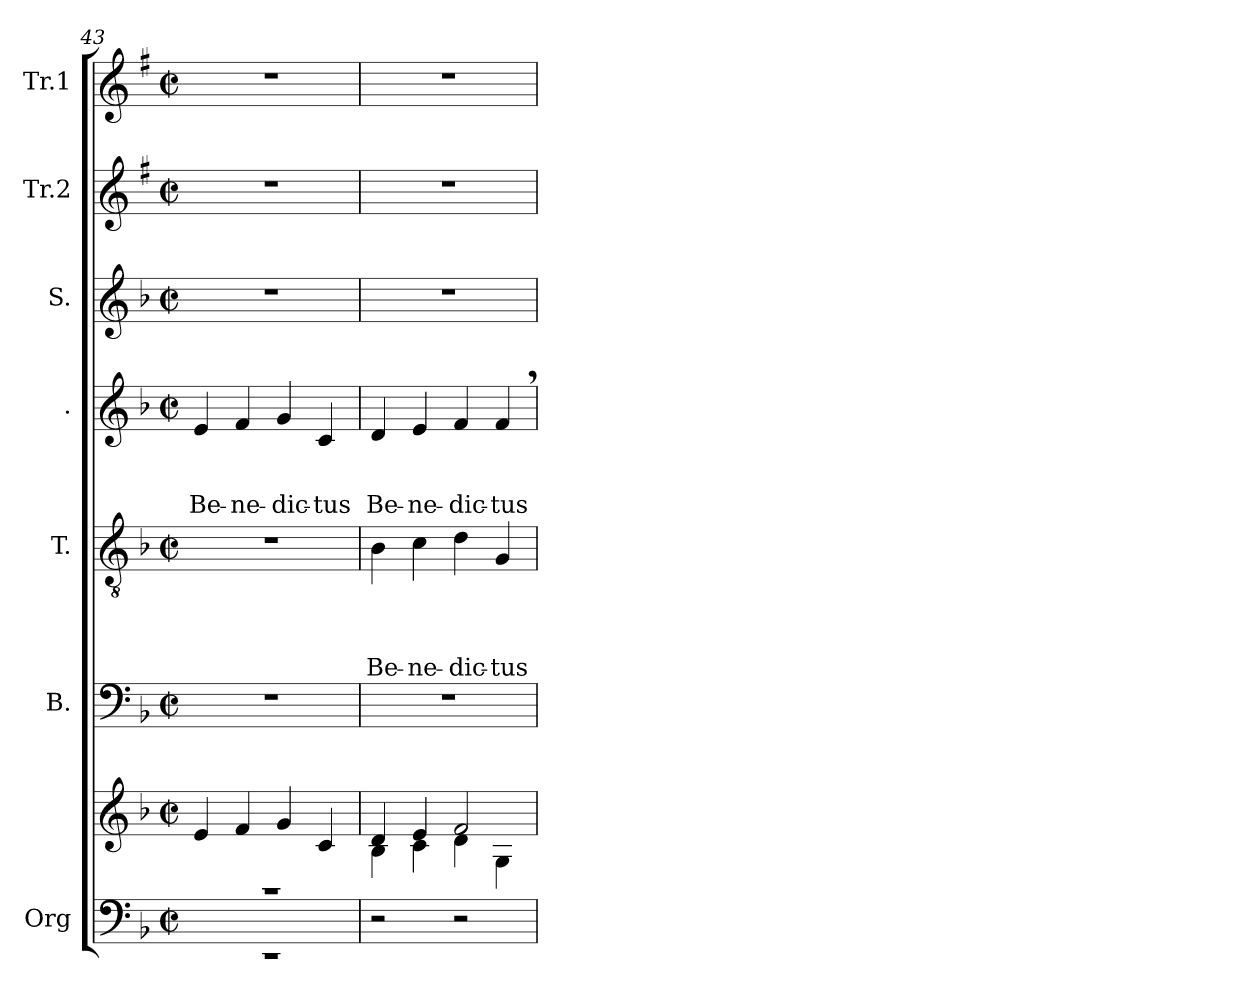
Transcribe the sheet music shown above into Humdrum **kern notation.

**kern	**kern	**kern	**kern	**text	**text	**text	**text	**kern	**text	**text	**text	**kern	**kern	**kern
*part7	*part7	*part6	*part5	*part5	*part5	*part5	*part5	*part4	*part4	*part4	*part4	*part3	*part2	*part1
*staff8	*staff7	*staff6	*staff5	*staff5	*staff5	*staff5	*staff5	*staff4	*staff4	*staff4	*staff4	*staff3	*staff2	*staff1
*I"Org	*	*I"B.	*I"T.	*	*	*	*	*I".	*	*	*	*I"S.	*I"Tr.2	*I"Tr.1
*	*	*I'B.	*I'T.	*	*	*	*	*	*	*	*	*I'S.	*I'Tr.2	*I'Tr.1
!!LO:LB:g=z
*clefF4	*clefG2	*clefF4	*clefGv2	*	*	*	*	*clefG2	*	*	*	*clefG2	*clefG2	*clefG2
*	*	*	*	*	*	*	*	*	*	*	*	*	*ITrd1c2	*ITrd1c2
*k[b-]	*k[b-]	*k[b-]	*k[b-]	*	*	*	*	*k[b-]	*	*	*	*k[b-]	*k[b-]	*k[b-]
*F:	*F:	*F:	*F:	*	*	*	*	*F:	*	*	*	*F:	*F:	*F:
*M2/2	*M2/2	*M2/2	*M2/2	*	*	*	*	*M2/2	*	*	*	*M2/2	*M2/2	*M2/2
*met(c|)	*met(c|)	*met(c|)	*met(c|)	*	*	*	*	*met(c|)	*	*	*	*met(c|)	*met(c|)	*met(c|)
=43	=43	=43	=43	=43	=43	=43	=43	=43	=43	=43	=43	=43	=43	=43
*^	*	*	*	*	*	*	*	*	*	*	*	*	*	*
!	!	!	!	!	!	!	!	!	!	!	!	!LO:LY:b	!	!	!
1rc	1rEE	4e/	1r	1r	.	.	.	.	4e/	.	.	Be-	1r	1r	1r
!	!	!	!	!	!	!	!	!	!	!	!	!LO:LY:b	!	!	!
.	.	4f/	.	.	.	.	.	.	4f/	.	.	-ne-	.	.	.
!	!	!	!	!	!	!	!	!	!	!	!	!LO:LY:b	!	!	!
.	.	4g/	.	.	.	.	.	.	4g/	.	.	-dic-	.	.	.
!	!	!	!	!	!	!	!	!	!	!	!	!LO:LY:b	!	!	!
.	.	4c/	.	.	.	.	.	.	4c/	.	.	-tus	.	.	.
*v	*v	*	*	*	*	*	*	*	*	*	*	*	*	*	*
=44	=44	=44	=44	=44	=44	=44	=44	=44	=44	=44	=44	=44	=44	=44
*	*^	*	*	*	*	*	*	*	*	*	*	*	*	*
!	!	!	!	!	!	!	!	!LO:LY:b	!	!	!	!LO:LY:b	!	!	!
2r	4B-\	4d/	1r	4B-\	.	.	.	Be-	4d/	.	.	Be-	1r	1r	1r
!	!	!	!	!	!	!	!	!LO:LY:b	!	!	!	!LO:LY:b	!	!	!
.	4c\	4e/	.	4c\	.	.	.	-ne-	4e/	.	.	-ne-	.	.	.
!	!	!	!	!	!	!	!	!LO:LY:b	!	!	!	!LO:LY:b	!	!	!
2r	4d\	2f/	.	4d\	.	.	.	-dic-	4f/	.	.	-dic-	.	.	.
!	!	!	!	!	!	!	!	!LO:LY:b	!	!	!	!LO:LY:b	!	!	!
.	4G\	.	.	4G/	.	.	.	-tus	4f,>/	.	.	-tus	.	.	.
*	*v	*v	*	*	*	*	*	*	*	*	*	*	*	*	*
=	=	=	=	=	=	=	=	=	=	=	=	=	=	=
*-	*-	*-	*-	*-	*-	*-	*-	*-	*-	*-	*-	*-	*-	*-
